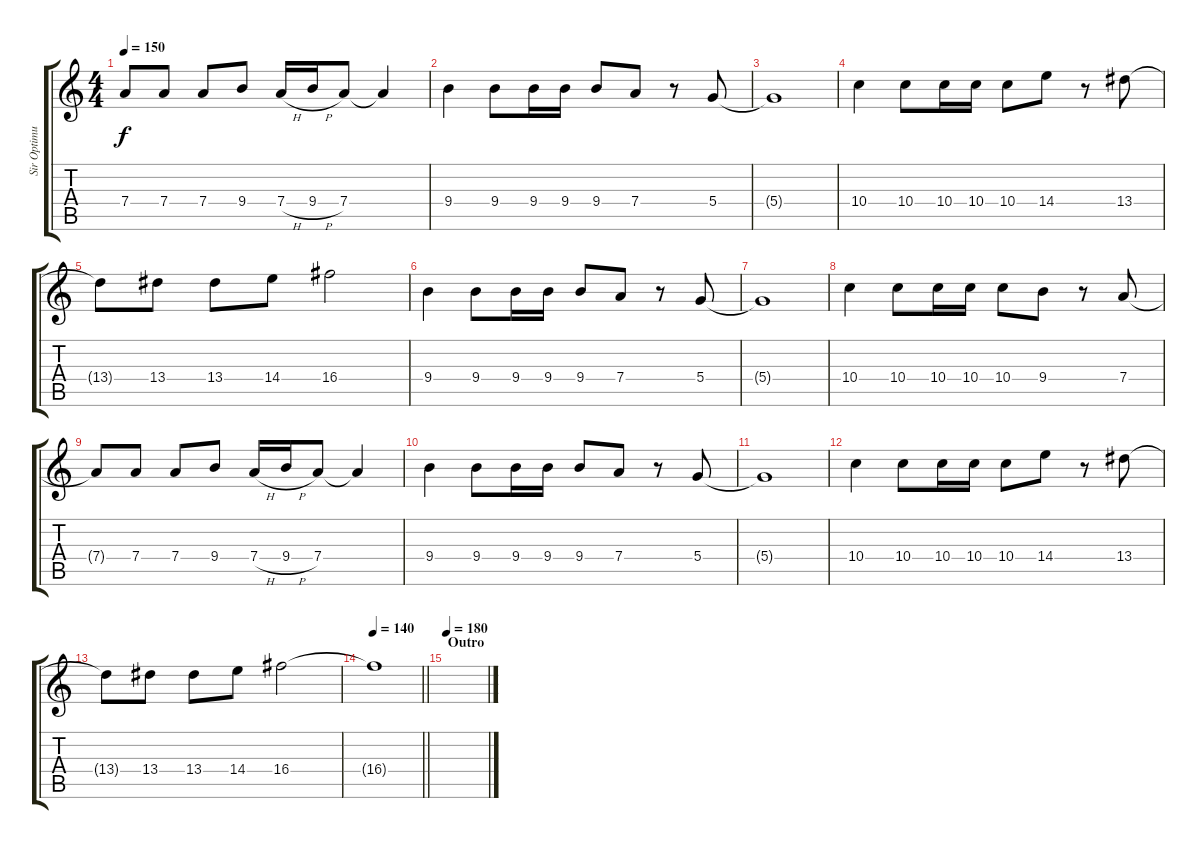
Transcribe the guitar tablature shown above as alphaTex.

\track ("Sir Optimus Prime" "Sir Optimu") {instrument distortionguitar}
\staff {score tabs}
\tuning (E4 B3 G3 D3 A2 E2) {hide}
\ts (4 4)
\tempo 150
\clef g2
\ks c
7.4{t}.8{dy f} 7.4.8 7.4.8 9.4.8 7.4{h}.16 9.4{h}.16 7.4.8 7.4{t}.4 |
9.4.4 9.4.8 9.4.16 9.4.16 9.4.8 7.4.8 r.8 5.4.8 |
5.4{t}.1 |
10.4.4 10.4.8 10.4.16 10.4.16 10.4.8 14.4.8 r.8 13.4.8 |
13.4{t}.8 13.4.8 13.4.8 14.4.8 16.4.2 |
9.4.4 9.4.8 9.4.16 9.4.16 9.4.8 7.4.8 r.8 5.4.8 |
5.4{t}.1 |
10.4.4 10.4.8 10.4.16 10.4.16 10.4.8 9.4.8 r.8 7.4.8 |
7.4{t}.8 7.4.8 7.4.8 9.4.8 7.4{h}.16 9.4{h}.16 7.4.8 7.4{t}.4 |
9.4.4 9.4.8 9.4.16 9.4.16 9.4.8 7.4.8 r.8 5.4.8 |
5.4{t}.1 |
10.4.4 10.4.8 10.4.16 10.4.16 10.4.8 14.4.8 r.8 13.4.8 |
13.4{t}.8 13.4.8 13.4.8 14.4.8 16.4.2 |
\tempo 140
\barLineRight lightlight
16.4{t}.1 |
\section ("" "Outro")
\tempo 170
\tempo 180
